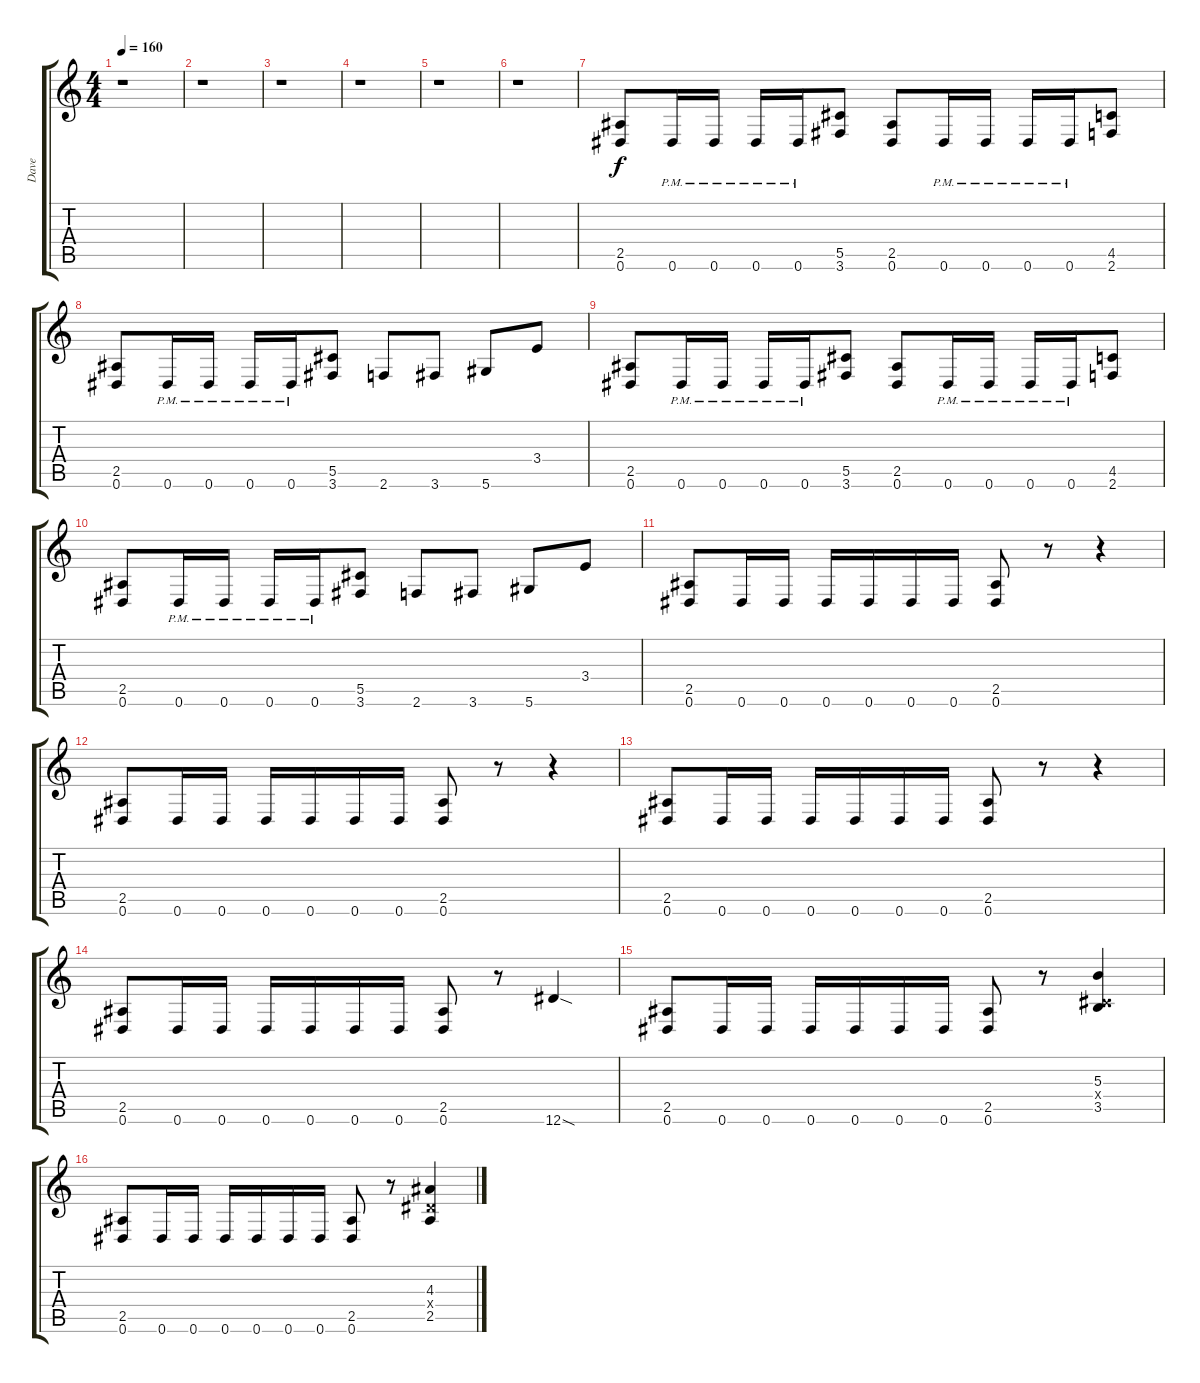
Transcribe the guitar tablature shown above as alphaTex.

\track ("Dave" "Dave") {instrument distortionguitar}
\staff {score tabs}
\tuning (Eb4 Bb3 Gb3 Db3 Ab2 Eb2) {hide}
\ts (4 4)
\tempo 160
\clef g2
\ks c
r.1{dy fff} |
r.1 |
r.1 |
r.1 |
r.1 |
r.1 |
(2.5 0.6).8{dy f} 0.6{pm}.16 0.6{pm}.16 0.6{pm}.16 0.6{pm}.16 (5.5 3.6).8 (2.5 0.6).8 0.6{pm}.16 0.6{pm}.16 0.6{pm}.16 0.6{pm}.16 (4.5 2.6).8 |
(2.5 0.6).8 0.6{pm}.16 0.6{pm}.16 0.6{pm}.16 0.6{pm}.16 (5.5 3.6).8 2.6.8 3.6.8 5.6.8 3.4.8 |
(2.5 0.6).8 0.6{pm}.16 0.6{pm}.16 0.6{pm}.16 0.6{pm}.16 (5.5 3.6).8 (2.5 0.6).8 0.6{pm}.16 0.6{pm}.16 0.6{pm}.16 0.6{pm}.16 (4.5 2.6).8 |
(2.5 0.6).8 0.6{pm}.16 0.6{pm}.16 0.6{pm}.16 0.6{pm}.16 (5.5 3.6).8 2.6.8 3.6.8 5.6.8 3.4.8 |
(2.5 0.6).8 0.6.16 0.6.16 0.6.16 0.6.16 0.6.16 0.6.16 (2.5 0.6).8 r.8 r.4 |
(2.5 0.6).8 0.6.16 0.6.16 0.6.16 0.6.16 0.6.16 0.6.16 (2.5 0.6).8 r.8 r.4 |
(2.5 0.6).8 0.6.16 0.6.16 0.6.16 0.6.16 0.6.16 0.6.16 (2.5 0.6).8 r.8 r.4 |
(2.5 0.6).8 0.6.16 0.6.16 0.6.16 0.6.16 0.6.16 0.6.16 (2.5 0.6).8 r.8 12.6{sod}.4 |
(2.5 0.6).8 0.6.16 0.6.16 0.6.16 0.6.16 0.6.16 0.6.16 (2.5 0.6).8 r.8 (5.3 0.4{x} 3.5).4 |
(2.5 0.6).8 0.6.16 0.6.16 0.6.16 0.6.16 0.6.16 0.6.16 (2.5 0.6).8 r.8 (4.3 2.4{x} 2.5).4
